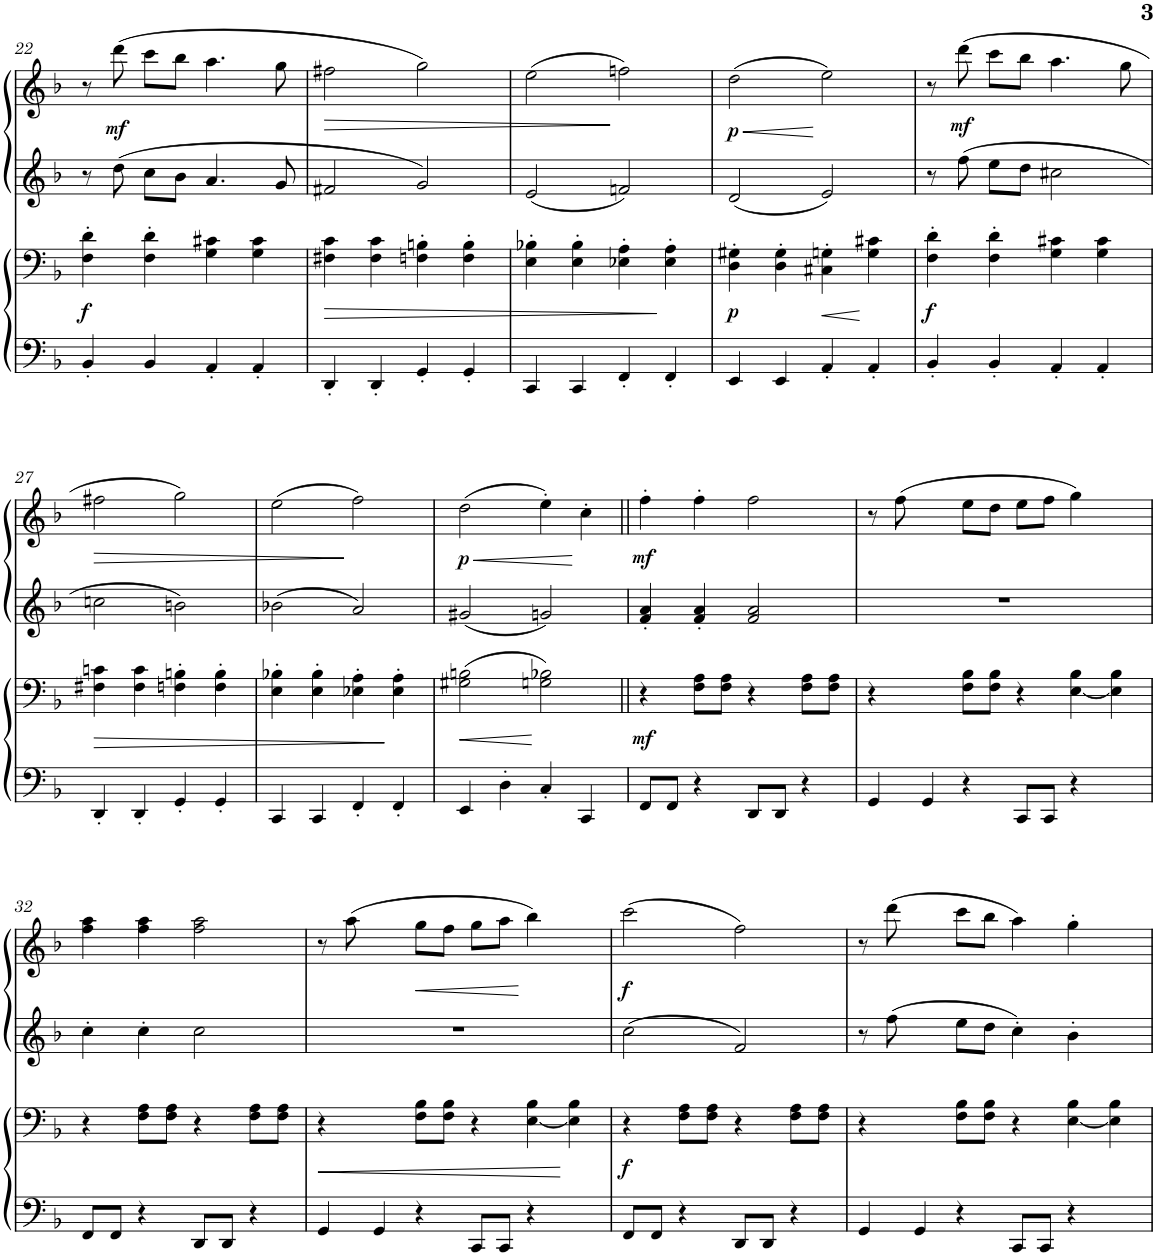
**kern	**kern	**dynam	**kern	**kern	**dynam
*part2	*part2	*part2	*part1	*part1	*part1
*staff4	*staff3	*staff3/4	*staff2	*staff1	*staff1/2
*I"Piano	*	*	*I"Piano	*	*
*I'Pno	*	*	*I'Pno	*	*
!!LO:PB:g=z
*clefF4	*clefF4	*	*clefG2	*clefG2	*
*k[b-]	*k[b-]	*	*k[b-]	*k[b-]	*
*M4/4	*M4/4	*	*M4/4	*M4/4	*
=22	=22	=22	=22	=22	=22
!	!	!LO:DY:b	!	!	!
4BB-'/	4F\' 4d\'	f	8r	8r	.
!	!	!	!	!	!LO:DY:a=2
.	.	.	8dd\	(>8ddd\	mf
4BB-/	4F\' 4d\'	.	8cc\L	8ccc\L	.
.	.	.	8b-\J	8bb-\J	.
4AA'/	4G\ 4c#X\	.	4.a/	4.aa\	.
4AA'/	4G\ 4c#\	.	.	.	.
.	.	.	8g/	8gg\	.
=23	=23	=23	=23	=23	=23
!	!	!LO:HP:b	!	!	!LO:HP:b
4DD'/	4F#X\ 4c\	>	2f#X/	2ff#X\	>
4DD'/	4F#\ 4c\	.	.	.	.
4GG'/	4Fn\' 4Bn\'	.	2g/	2gg\)	.
4GG'/	4F\' 4B\'	.	.	.	.
=24	=24	=24	=24	=24	=24
4CC/	4E\' 4B-X\'	.	2e/	(>2ee\	.
4CC/	4E\' 4B-\'	.	.	.	.
4FF'/	4E-X\' 4A\'	.	2fn/	2ffn\)	]
4FF'/	4E-\' 4A\'	.	.	.	.
=25	=25	=25	=25	=25	=25
!	!	!LO:DY:b	!	!	!LO:HP:b
!	!	!	!	!	!LO:DY:n=1:b
4EE/	4D\' 4G#X\'	p	2d/	(>2dd\	< p
4EE/	4D\' 4G#\'	.	.	.	.
!	!	!LO:HP:b	!	!	!
4AA'/	4C#X\' 4Gn\'	<	2e/	2ee\)	[
4AA'/	4G\ 4c#X\	]	.	.	.
=26	=26	=26	=26	=26	=26
!	!	!LO:DY:b	!	!	!
4BB-'/	4F\' 4d\'	f	8r	8r	.
!	!	!	!	!	!LO:DY:b
.	.	.	8ff\	(>8ddd\	mf
4BB-'/	4F\' 4d\'	.	8ee\L	8ccc\L	.
.	.	.	8dd\J	8bb-\J	.
4AA'/	4G\ 4c#X\	.	2cc#X\	4.aa\	.
4AA'/	4G\ 4c#\	.	.	.	.
.	.	.	.	8gg\	.
!!LO:LB:g=z
=27	=27	=27	=27	=27	=27
!	!	!LO:HP:b	!	!	!LO:HP:b
4DD'/	4F#X\ 4cn\	>	2ccn\	2ff#X\	>
4DD'/	4F#\ 4c\	.	.	.	.
4GG'/	4Fn\' 4Bn\'	.	2bn\	2gg\)	.
4GG'/	4F\' 4B\'	.	.	.	.
=28	=28	=28	=28	=28	=28
4CC/	4E\' 4B-X\'	.	2b-X\	(>2ee\	.
4CC/	4E\' 4B-\'	.	.	.	.
4FF'/	4E-X\' 4A\'	.	2a/	2ff\)	]
4FF'/	4E-\' 4A\'	[	.	.	.
=29	=29	=29	=29	=29	=29
!	!	!LO:HP:b	!	!	!LO:HP:b
!	!	!	!	!	!LO:DY:n=1:b
4EE/	(>2G#X\ 2Bn\	<	2g#X/	(>2dd\	< p
4D'\	.	.	.	.	.
4C'/	2Gn\ 2B-X\)	]	2gn/	4ee'\)	.
4CC/	.	.	.	4cc'\	[
=30||	=30||	=30||	=30||	=30||	=30||
!	!	!LO:DY:a=2	!	!	!LO:DY:b
8FF/L	4r	mf	4f/' 4a/'	4ff'\	mf
8FF/J	.	.	.	.	.
4r	8F\ 8A\L	.	4f/' 4a/'	4ff'\	.
.	8F\ 8A\J	.	.	.	.
8DD/L	4r	.	2f/ 2a/	2ff\	.
8DD/J	.	.	.	.	.
4r	8F\ 8A\L	.	.	.	.
.	8F\ 8A\J	.	.	.	.
=31	=31	=31	=31	=31	=31
4GG/	4r	.	1r	8r	.
.	.	.	.	(>8ff\	.
4GG/	4ryy	.	.	4ryy	.
4r	8F\ 8B-\L	.	.	8ee\L	.
.	8F\ 8B-\J	.	.	8dd\J	.
8CC/L	4r	.	.	8ee\L	.
8CC/J	.	.	.	8ff\J	.
4r	[<4E\ 4B-\	.	2ryy	4gg\)	.
4ryy	4E\] 4B-\	.	.	4ryy	.
!!LO:LB:g=z
=32	=32	=32	=32	=32	=32
8FF/L	4r	.	4cc'\	4ff\ 4aa\	.
8FF/J	.	.	.	.	.
4r	8F\ 8A\L	.	2r	4ff\ 4aa\	.
.	8F\ 8A\J	.	.	.	.
8DD/L	4r	.	.	2ff\ 2aa\	.
8DD/J	.	.	.	.	.
4r	8F\ 8A\L	.	4cc'\	.	.
.	8F\ 8A\J	.	.	.	.
2ryy	2ryy	.	2cc\	2ryy	.
=33	=33	=33	=33	=33	=33
4GG/	4r	.	1r	8r	.
.	.	.	.	(>8aa\	.
4GG/	4ryy	.	.	4ryy	.
!	!	!	!	!	!LO:HP:b
4r	8F\ 8B-\L	.	.	8gg\L	<
.	8F\ 8B-\J	.	.	8ff\J	.
8CC/L	4r	.	.	8gg\L	.
8CC/J	.	.	.	8aa\J	.
4r	[<4E\ 4B-\	.	2ryy	4bb-\)	[
4ryy	4E\] 4B-\	[	.	4ryy	.
=34	=34	=34	=34	=34	=34
!	!	!LO:DY:a=2	!	!	!LO:DY:b
8FF/L	4r	f	2cc\	(>2ccc\	f
8FF/J	.	.	.	.	.
4r	8F\ 8A\L	.	.	.	.
.	8F\ 8A\J	.	.	.	.
8DD/L	4r	.	2r	2ff\)	.
8DD/J	.	.	.	.	.
4r	8F\ 8A\L	.	.	.	.
.	8F\ 8A\J	.	.	.	.
2ryy	2ryy	.	2f/	2ryy	.
=35	=35	=35	=35	=35	=35
4GG/	4r	.	8r	8r	.
.	.	.	8ff\	(>8ddd\	.
4GG/	4ryy	.	4ryy	4ryy	.
4r	8F\ 8B-\L	.	8ee\L	8ccc\L	.
.	8F\ 8B-\J	.	8dd\J	8bb-\J	.
8CC/L	4r	.	4cc'\	4aa\)	.
8CC/J	.	.	.	.	.
4r	[<4E\ 4B-\	.	4b-'\	4gg'\	.
4ryy	4E\] 4B-\	.	4ryy	4ryy	.
=	=	=	=	=	=
*-	*-	*-	*-	*-	*-
